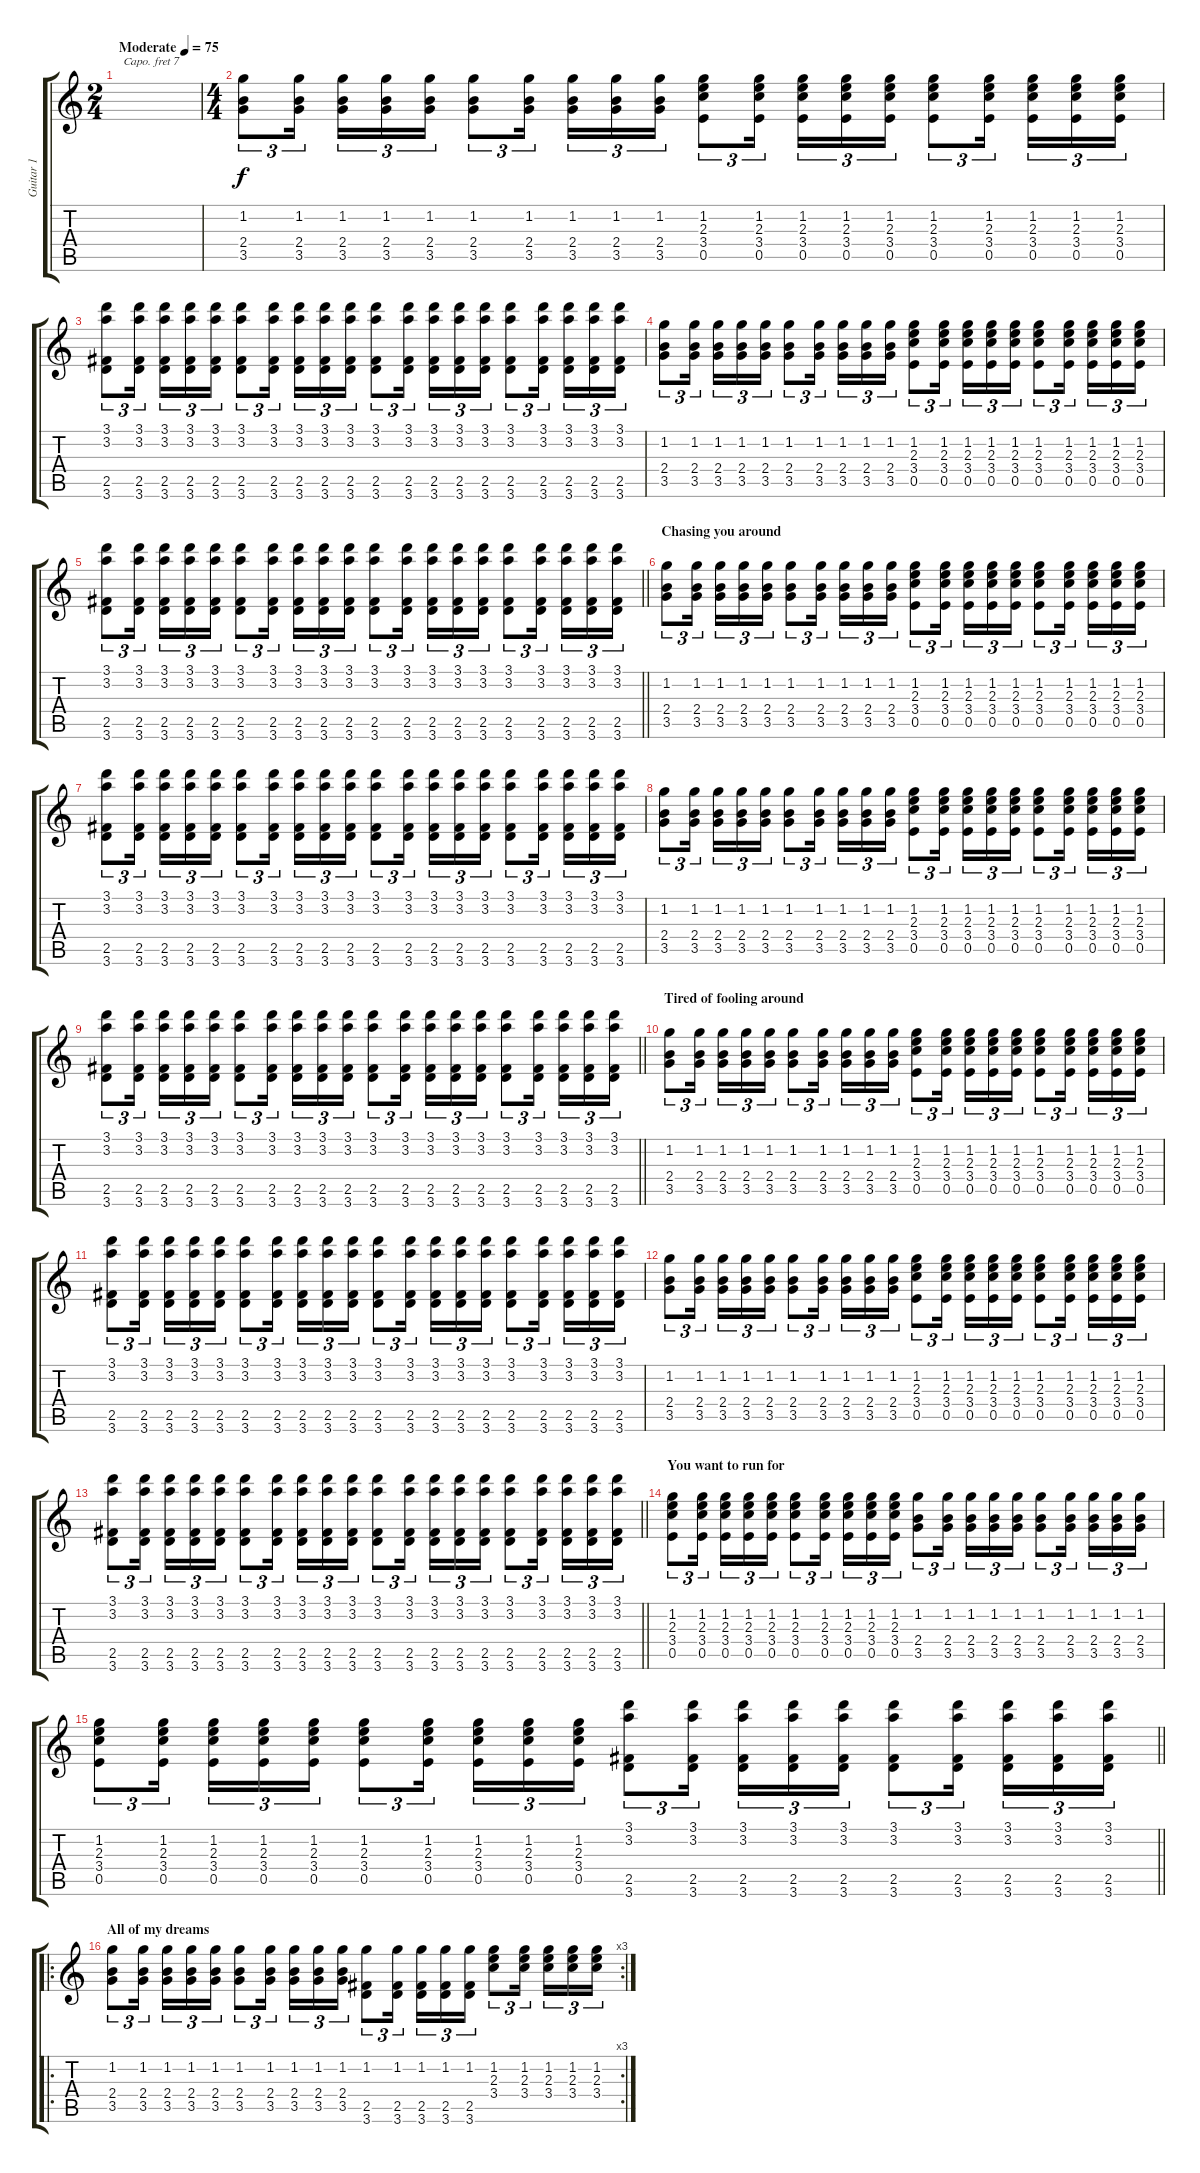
\track ("Guitar 1" "Guitar 1") {instrument acousticguitarsteel}
\staff {score tabs}
\capo 7
\tuning (E4 B3 G3 D3 A2 E2) {hide}
\ts (2 4)
\tempo (75 "Moderate")
\clef g2
\ks c
|
\ts (4 4)
(1.2 2.4 3.5).8{tu (3 2)} (1.2 2.4 3.5).16{tu (3 2) beam splitsecondary} (1.2 2.4 3.5).16{tu (3 2)} (1.2 2.4 3.5).16{tu (3 2)} (1.2 2.4 3.5).16{tu (3 2)} (1.2 2.4 3.5).8{tu (3 2)} (1.2 2.4 3.5).16{tu (3 2) beam splitsecondary} (1.2 2.4 3.5).16{tu (3 2)} (1.2 2.4 3.5).16{tu (3 2)} (1.2 2.4 3.5).16{tu (3 2)} (1.2 2.3 3.4 0.5).8{tu (3 2)} (1.2 2.3 3.4 0.5).16{tu (3 2) beam splitsecondary} (1.2 2.3 3.4 0.5).16{tu (3 2)} (1.2 2.3 3.4 0.5).16{tu (3 2)} (1.2 2.3 3.4 0.5).16{tu (3 2)} (1.2 2.3 3.4 0.5).8{tu (3 2)} (1.2 2.3 3.4 0.5).16{tu (3 2) beam splitsecondary} (1.2 2.3 3.4 0.5).16{tu (3 2)} (1.2 2.3 3.4 0.5).16{tu (3 2)} (1.2 2.3 3.4 0.5).16{tu (3 2)} |
(3.1 3.2 2.5 3.6).8{tu (3 2)} (3.1 3.2 2.5 3.6).16{tu (3 2) beam splitsecondary} (3.1 3.2 2.5 3.6).16{tu (3 2)} (3.1 3.2 2.5 3.6).16{tu (3 2)} (3.1 3.2 2.5 3.6).16{tu (3 2)} (3.1 3.2 2.5 3.6).8{tu (3 2)} (3.1 3.2 2.5 3.6).16{tu (3 2) beam splitsecondary} (3.1 3.2 2.5 3.6).16{tu (3 2)} (3.1 3.2 2.5 3.6).16{tu (3 2)} (3.1 3.2 2.5 3.6).16{tu (3 2)} (3.1 3.2 2.5 3.6).8{tu (3 2)} (3.1 3.2 2.5 3.6).16{tu (3 2) beam splitsecondary} (3.1 3.2 2.5 3.6).16{tu (3 2)} (3.1 3.2 2.5 3.6).16{tu (3 2)} (3.1 3.2 2.5 3.6).16{tu (3 2)} (3.1 3.2 2.5 3.6).8{tu (3 2)} (3.1 3.2 2.5 3.6).16{tu (3 2) beam splitsecondary} (3.1 3.2 2.5 3.6).16{tu (3 2)} (3.1 3.2 2.5 3.6).16{tu (3 2)} (3.1 3.2 2.5 3.6).16{tu (3 2)} |
(1.2 2.4 3.5).8{tu (3 2)} (1.2 2.4 3.5).16{tu (3 2) beam splitsecondary} (1.2 2.4 3.5).16{tu (3 2)} (1.2 2.4 3.5).16{tu (3 2)} (1.2 2.4 3.5).16{tu (3 2)} (1.2 2.4 3.5).8{tu (3 2)} (1.2 2.4 3.5).16{tu (3 2) beam splitsecondary} (1.2 2.4 3.5).16{tu (3 2)} (1.2 2.4 3.5).16{tu (3 2)} (1.2 2.4 3.5).16{tu (3 2)} (1.2 2.3 3.4 0.5).8{tu (3 2)} (1.2 2.3 3.4 0.5).16{tu (3 2) beam splitsecondary} (1.2 2.3 3.4 0.5).16{tu (3 2)} (1.2 2.3 3.4 0.5).16{tu (3 2)} (1.2 2.3 3.4 0.5).16{tu (3 2)} (1.2 2.3 3.4 0.5).8{tu (3 2)} (1.2 2.3 3.4 0.5).16{tu (3 2) beam splitsecondary} (1.2 2.3 3.4 0.5).16{tu (3 2)} (1.2 2.3 3.4 0.5).16{tu (3 2)} (1.2 2.3 3.4 0.5).16{tu (3 2)} |
\barLineRight lightlight
(3.1 3.2 2.5 3.6).8{tu (3 2)} (3.1 3.2 2.5 3.6).16{tu (3 2) beam splitsecondary} (3.1 3.2 2.5 3.6).16{tu (3 2)} (3.1 3.2 2.5 3.6).16{tu (3 2)} (3.1 3.2 2.5 3.6).16{tu (3 2)} (3.1 3.2 2.5 3.6).8{tu (3 2)} (3.1 3.2 2.5 3.6).16{tu (3 2) beam splitsecondary} (3.1 3.2 2.5 3.6).16{tu (3 2)} (3.1 3.2 2.5 3.6).16{tu (3 2)} (3.1 3.2 2.5 3.6).16{tu (3 2)} (3.1 3.2 2.5 3.6).8{tu (3 2)} (3.1 3.2 2.5 3.6).16{tu (3 2) beam splitsecondary} (3.1 3.2 2.5 3.6).16{tu (3 2)} (3.1 3.2 2.5 3.6).16{tu (3 2)} (3.1 3.2 2.5 3.6).16{tu (3 2)} (3.1 3.2 2.5 3.6).8{tu (3 2)} (3.1 3.2 2.5 3.6).16{tu (3 2) beam splitsecondary} (3.1 3.2 2.5 3.6).16{tu (3 2)} (3.1 3.2 2.5 3.6).16{tu (3 2)} (3.1 3.2 2.5 3.6).16{tu (3 2)} |
\section ("" "Chasing you around")
(1.2 2.4 3.5).8{tu (3 2)} (1.2 2.4 3.5).16{tu (3 2) beam splitsecondary} (1.2 2.4 3.5).16{tu (3 2)} (1.2 2.4 3.5).16{tu (3 2)} (1.2 2.4 3.5).16{tu (3 2)} (1.2 2.4 3.5).8{tu (3 2)} (1.2 2.4 3.5).16{tu (3 2) beam splitsecondary} (1.2 2.4 3.5).16{tu (3 2)} (1.2 2.4 3.5).16{tu (3 2)} (1.2 2.4 3.5).16{tu (3 2)} (1.2 2.3 3.4 0.5).8{tu (3 2)} (1.2 2.3 3.4 0.5).16{tu (3 2) beam splitsecondary} (1.2 2.3 3.4 0.5).16{tu (3 2)} (1.2 2.3 3.4 0.5).16{tu (3 2)} (1.2 2.3 3.4 0.5).16{tu (3 2)} (1.2 2.3 3.4 0.5).8{tu (3 2)} (1.2 2.3 3.4 0.5).16{tu (3 2) beam splitsecondary} (1.2 2.3 3.4 0.5).16{tu (3 2)} (1.2 2.3 3.4 0.5).16{tu (3 2)} (1.2 2.3 3.4 0.5).16{tu (3 2)} |
(3.1 3.2 2.5 3.6).8{tu (3 2)} (3.1 3.2 2.5 3.6).16{tu (3 2) beam splitsecondary} (3.1 3.2 2.5 3.6).16{tu (3 2)} (3.1 3.2 2.5 3.6).16{tu (3 2)} (3.1 3.2 2.5 3.6).16{tu (3 2)} (3.1 3.2 2.5 3.6).8{tu (3 2)} (3.1 3.2 2.5 3.6).16{tu (3 2) beam splitsecondary} (3.1 3.2 2.5 3.6).16{tu (3 2)} (3.1 3.2 2.5 3.6).16{tu (3 2)} (3.1 3.2 2.5 3.6).16{tu (3 2)} (3.1 3.2 2.5 3.6).8{tu (3 2)} (3.1 3.2 2.5 3.6).16{tu (3 2) beam splitsecondary} (3.1 3.2 2.5 3.6).16{tu (3 2)} (3.1 3.2 2.5 3.6).16{tu (3 2)} (3.1 3.2 2.5 3.6).16{tu (3 2)} (3.1 3.2 2.5 3.6).8{tu (3 2)} (3.1 3.2 2.5 3.6).16{tu (3 2) beam splitsecondary} (3.1 3.2 2.5 3.6).16{tu (3 2)} (3.1 3.2 2.5 3.6).16{tu (3 2)} (3.1 3.2 2.5 3.6).16{tu (3 2)} |
(1.2 2.4 3.5).8{tu (3 2)} (1.2 2.4 3.5).16{tu (3 2) beam splitsecondary} (1.2 2.4 3.5).16{tu (3 2)} (1.2 2.4 3.5).16{tu (3 2)} (1.2 2.4 3.5).16{tu (3 2)} (1.2 2.4 3.5).8{tu (3 2)} (1.2 2.4 3.5).16{tu (3 2) beam splitsecondary} (1.2 2.4 3.5).16{tu (3 2)} (1.2 2.4 3.5).16{tu (3 2)} (1.2 2.4 3.5).16{tu (3 2)} (1.2 2.3 3.4 0.5).8{tu (3 2)} (1.2 2.3 3.4 0.5).16{tu (3 2) beam splitsecondary} (1.2 2.3 3.4 0.5).16{tu (3 2)} (1.2 2.3 3.4 0.5).16{tu (3 2)} (1.2 2.3 3.4 0.5).16{tu (3 2)} (1.2 2.3 3.4 0.5).8{tu (3 2)} (1.2 2.3 3.4 0.5).16{tu (3 2) beam splitsecondary} (1.2 2.3 3.4 0.5).16{tu (3 2)} (1.2 2.3 3.4 0.5).16{tu (3 2)} (1.2 2.3 3.4 0.5).16{tu (3 2)} |
\barLineRight lightlight
(3.1 3.2 2.5 3.6).8{tu (3 2)} (3.1 3.2 2.5 3.6).16{tu (3 2) beam splitsecondary} (3.1 3.2 2.5 3.6).16{tu (3 2)} (3.1 3.2 2.5 3.6).16{tu (3 2)} (3.1 3.2 2.5 3.6).16{tu (3 2)} (3.1 3.2 2.5 3.6).8{tu (3 2)} (3.1 3.2 2.5 3.6).16{tu (3 2) beam splitsecondary} (3.1 3.2 2.5 3.6).16{tu (3 2)} (3.1 3.2 2.5 3.6).16{tu (3 2)} (3.1 3.2 2.5 3.6).16{tu (3 2)} (3.1 3.2 2.5 3.6).8{tu (3 2)} (3.1 3.2 2.5 3.6).16{tu (3 2) beam splitsecondary} (3.1 3.2 2.5 3.6).16{tu (3 2)} (3.1 3.2 2.5 3.6).16{tu (3 2)} (3.1 3.2 2.5 3.6).16{tu (3 2)} (3.1 3.2 2.5 3.6).8{tu (3 2)} (3.1 3.2 2.5 3.6).16{tu (3 2) beam splitsecondary} (3.1 3.2 2.5 3.6).16{tu (3 2)} (3.1 3.2 2.5 3.6).16{tu (3 2)} (3.1 3.2 2.5 3.6).16{tu (3 2)} |
\section ("" "Tired of fooling around")
(1.2 2.4 3.5).8{tu (3 2)} (1.2 2.4 3.5).16{tu (3 2) beam splitsecondary} (1.2 2.4 3.5).16{tu (3 2)} (1.2 2.4 3.5).16{tu (3 2)} (1.2 2.4 3.5).16{tu (3 2)} (1.2 2.4 3.5).8{tu (3 2)} (1.2 2.4 3.5).16{tu (3 2) beam splitsecondary} (1.2 2.4 3.5).16{tu (3 2)} (1.2 2.4 3.5).16{tu (3 2)} (1.2 2.4 3.5).16{tu (3 2)} (1.2 2.3 3.4 0.5).8{tu (3 2)} (1.2 2.3 3.4 0.5).16{tu (3 2) beam splitsecondary} (1.2 2.3 3.4 0.5).16{tu (3 2)} (1.2 2.3 3.4 0.5).16{tu (3 2)} (1.2 2.3 3.4 0.5).16{tu (3 2)} (1.2 2.3 3.4 0.5).8{tu (3 2)} (1.2 2.3 3.4 0.5).16{tu (3 2) beam splitsecondary} (1.2 2.3 3.4 0.5).16{tu (3 2)} (1.2 2.3 3.4 0.5).16{tu (3 2)} (1.2 2.3 3.4 0.5).16{tu (3 2)} |
(3.1 3.2 2.5 3.6).8{tu (3 2)} (3.1 3.2 2.5 3.6).16{tu (3 2) beam splitsecondary} (3.1 3.2 2.5 3.6).16{tu (3 2)} (3.1 3.2 2.5 3.6).16{tu (3 2)} (3.1 3.2 2.5 3.6).16{tu (3 2)} (3.1 3.2 2.5 3.6).8{tu (3 2)} (3.1 3.2 2.5 3.6).16{tu (3 2) beam splitsecondary} (3.1 3.2 2.5 3.6).16{tu (3 2)} (3.1 3.2 2.5 3.6).16{tu (3 2)} (3.1 3.2 2.5 3.6).16{tu (3 2)} (3.1 3.2 2.5 3.6).8{tu (3 2)} (3.1 3.2 2.5 3.6).16{tu (3 2) beam splitsecondary} (3.1 3.2 2.5 3.6).16{tu (3 2)} (3.1 3.2 2.5 3.6).16{tu (3 2)} (3.1 3.2 2.5 3.6).16{tu (3 2)} (3.1 3.2 2.5 3.6).8{tu (3 2)} (3.1 3.2 2.5 3.6).16{tu (3 2) beam splitsecondary} (3.1 3.2 2.5 3.6).16{tu (3 2)} (3.1 3.2 2.5 3.6).16{tu (3 2)} (3.1 3.2 2.5 3.6).16{tu (3 2)} |
(1.2 2.4 3.5).8{tu (3 2)} (1.2 2.4 3.5).16{tu (3 2) beam splitsecondary} (1.2 2.4 3.5).16{tu (3 2)} (1.2 2.4 3.5).16{tu (3 2)} (1.2 2.4 3.5).16{tu (3 2)} (1.2 2.4 3.5).8{tu (3 2)} (1.2 2.4 3.5).16{tu (3 2) beam splitsecondary} (1.2 2.4 3.5).16{tu (3 2)} (1.2 2.4 3.5).16{tu (3 2)} (1.2 2.4 3.5).16{tu (3 2)} (1.2 2.3 3.4 0.5).8{tu (3 2)} (1.2 2.3 3.4 0.5).16{tu (3 2) beam splitsecondary} (1.2 2.3 3.4 0.5).16{tu (3 2)} (1.2 2.3 3.4 0.5).16{tu (3 2)} (1.2 2.3 3.4 0.5).16{tu (3 2)} (1.2 2.3 3.4 0.5).8{tu (3 2)} (1.2 2.3 3.4 0.5).16{tu (3 2) beam splitsecondary} (1.2 2.3 3.4 0.5).16{tu (3 2)} (1.2 2.3 3.4 0.5).16{tu (3 2)} (1.2 2.3 3.4 0.5).16{tu (3 2)} |
\barLineRight lightlight
(3.1 3.2 2.5 3.6).8{tu (3 2)} (3.1 3.2 2.5 3.6).16{tu (3 2) beam splitsecondary} (3.1 3.2 2.5 3.6).16{tu (3 2)} (3.1 3.2 2.5 3.6).16{tu (3 2)} (3.1 3.2 2.5 3.6).16{tu (3 2)} (3.1 3.2 2.5 3.6).8{tu (3 2)} (3.1 3.2 2.5 3.6).16{tu (3 2) beam splitsecondary} (3.1 3.2 2.5 3.6).16{tu (3 2)} (3.1 3.2 2.5 3.6).16{tu (3 2)} (3.1 3.2 2.5 3.6).16{tu (3 2)} (3.1 3.2 2.5 3.6).8{tu (3 2)} (3.1 3.2 2.5 3.6).16{tu (3 2) beam splitsecondary} (3.1 3.2 2.5 3.6).16{tu (3 2)} (3.1 3.2 2.5 3.6).16{tu (3 2)} (3.1 3.2 2.5 3.6).16{tu (3 2)} (3.1 3.2 2.5 3.6).8{tu (3 2)} (3.1 3.2 2.5 3.6).16{tu (3 2) beam splitsecondary} (3.1 3.2 2.5 3.6).16{tu (3 2)} (3.1 3.2 2.5 3.6).16{tu (3 2)} (3.1 3.2 2.5 3.6).16{tu (3 2)} |
\section ("" "You want to run for")
(1.2 2.3 3.4 0.5).8{tu (3 2)} (1.2 2.3 3.4 0.5).16{tu (3 2) beam splitsecondary} (1.2 2.3 3.4 0.5).16{tu (3 2)} (1.2 2.3 3.4 0.5).16{tu (3 2)} (1.2 2.3 3.4 0.5).16{tu (3 2)} (1.2 2.3 3.4 0.5).8{tu (3 2)} (1.2 2.3 3.4 0.5).16{tu (3 2) beam splitsecondary} (1.2 2.3 3.4 0.5).16{tu (3 2)} (1.2 2.3 3.4 0.5).16{tu (3 2)} (1.2 2.3 3.4 0.5).16{tu (3 2)} (1.2 2.4 3.5).8{tu (3 2)} (1.2 2.4 3.5).16{tu (3 2) beam splitsecondary} (1.2 2.4 3.5).16{tu (3 2)} (1.2 2.4 3.5).16{tu (3 2)} (1.2 2.4 3.5).16{tu (3 2)} (1.2 2.4 3.5).8{tu (3 2)} (1.2 2.4 3.5).16{tu (3 2) beam splitsecondary} (1.2 2.4 3.5).16{tu (3 2)} (1.2 2.4 3.5).16{tu (3 2)} (1.2 2.4 3.5).16{tu (3 2)} |
\barLineRight lightlight
(1.2 2.3 3.4 0.5).8{tu (3 2)} (1.2 2.3 3.4 0.5).16{tu (3 2) beam splitsecondary} (1.2 2.3 3.4 0.5).16{tu (3 2)} (1.2 2.3 3.4 0.5).16{tu (3 2)} (1.2 2.3 3.4 0.5).16{tu (3 2)} (1.2 2.3 3.4 0.5).8{tu (3 2)} (1.2 2.3 3.4 0.5).16{tu (3 2) beam splitsecondary} (1.2 2.3 3.4 0.5).16{tu (3 2)} (1.2 2.3 3.4 0.5).16{tu (3 2)} (1.2 2.3 3.4 0.5).16{tu (3 2)} (3.1 3.2 2.5 3.6).8{tu (3 2)} (3.1 3.2 2.5 3.6).16{tu (3 2) beam splitsecondary} (3.1 3.2 2.5 3.6).16{tu (3 2)} (3.1 3.2 2.5 3.6).16{tu (3 2)} (3.1 3.2 2.5 3.6).16{tu (3 2)} (3.1 3.2 2.5 3.6).8{tu (3 2)} (3.1 3.2 2.5 3.6).16{tu (3 2) beam splitsecondary} (3.1 3.2 2.5 3.6).16{tu (3 2)} (3.1 3.2 2.5 3.6).16{tu (3 2)} (3.1 3.2 2.5 3.6).16{tu (3 2)} |
\ro
\rc 3
\section ("" "All of my dreams")
(1.2 2.4 3.5).8{tu (3 2)} (1.2 2.4 3.5).16{tu (3 2) beam splitsecondary} (1.2 2.4 3.5).16{tu (3 2)} (1.2 2.4 3.5).16{tu (3 2)} (1.2 2.4 3.5).16{tu (3 2)} (1.2 2.4 3.5).8{tu (3 2)} (1.2 2.4 3.5).16{tu (3 2) beam splitsecondary} (1.2 2.4 3.5).16{tu (3 2)} (1.2 2.4 3.5).16{tu (3 2)} (1.2 2.4 3.5).16{tu (3 2)} (1.2 2.5 3.6).8{tu (3 2)} (1.2 2.5 3.6).16{tu (3 2) beam splitsecondary} (1.2 2.5 3.6).16{tu (3 2)} (1.2 2.5 3.6).16{tu (3 2)} (1.2 2.5 3.6).16{tu (3 2)} (1.2 2.3 3.4).8{tu (3 2)} (1.2 2.3 3.4).16{tu (3 2) beam splitsecondary} (1.2 2.3 3.4).16{tu (3 2)} (1.2 2.3 3.4).16{tu (3 2)} (1.2 2.3 3.4).16{tu (3 2)}
